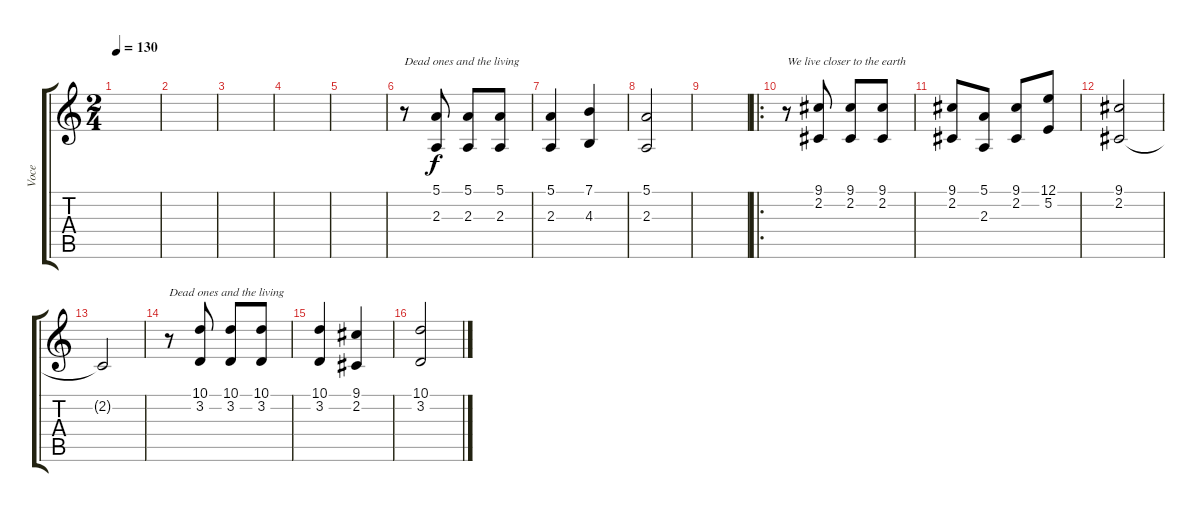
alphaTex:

\track ("Voce" "Voce") {instrument synthvoice}
\staff {score tabs}
\tuning (E4 B3 G3 D3 A2 E2) {hide}
\ts (2 4)
\tempo 130
\clef g2
\ks c
|
|
|
|
|
r.8{txt "Dead ones and the living"} (5.1 2.3).8 (5.1 2.3).8 (5.1 2.3).8 |
(5.1 2.3).4 (7.1 4.3).4 |
(5.1 2.3).2 |
|
\ro
r.8{txt "We live closer to the earth"} (9.1 2.2).8 (9.1 2.2).8 (9.1 2.2).8 |
(9.1 2.2).8 (5.1 2.3).8 (9.1 2.2).8 (12.1 5.2).8 |
(9.1 2.2).2 |
2.2{t}.2 |
r.8{txt "Dead ones and the living"} (10.1 3.2).8 (10.1 3.2).8 (10.1 3.2).8 |
(10.1 3.2).4 (9.1 2.2).4 |
(10.1 3.2).2
